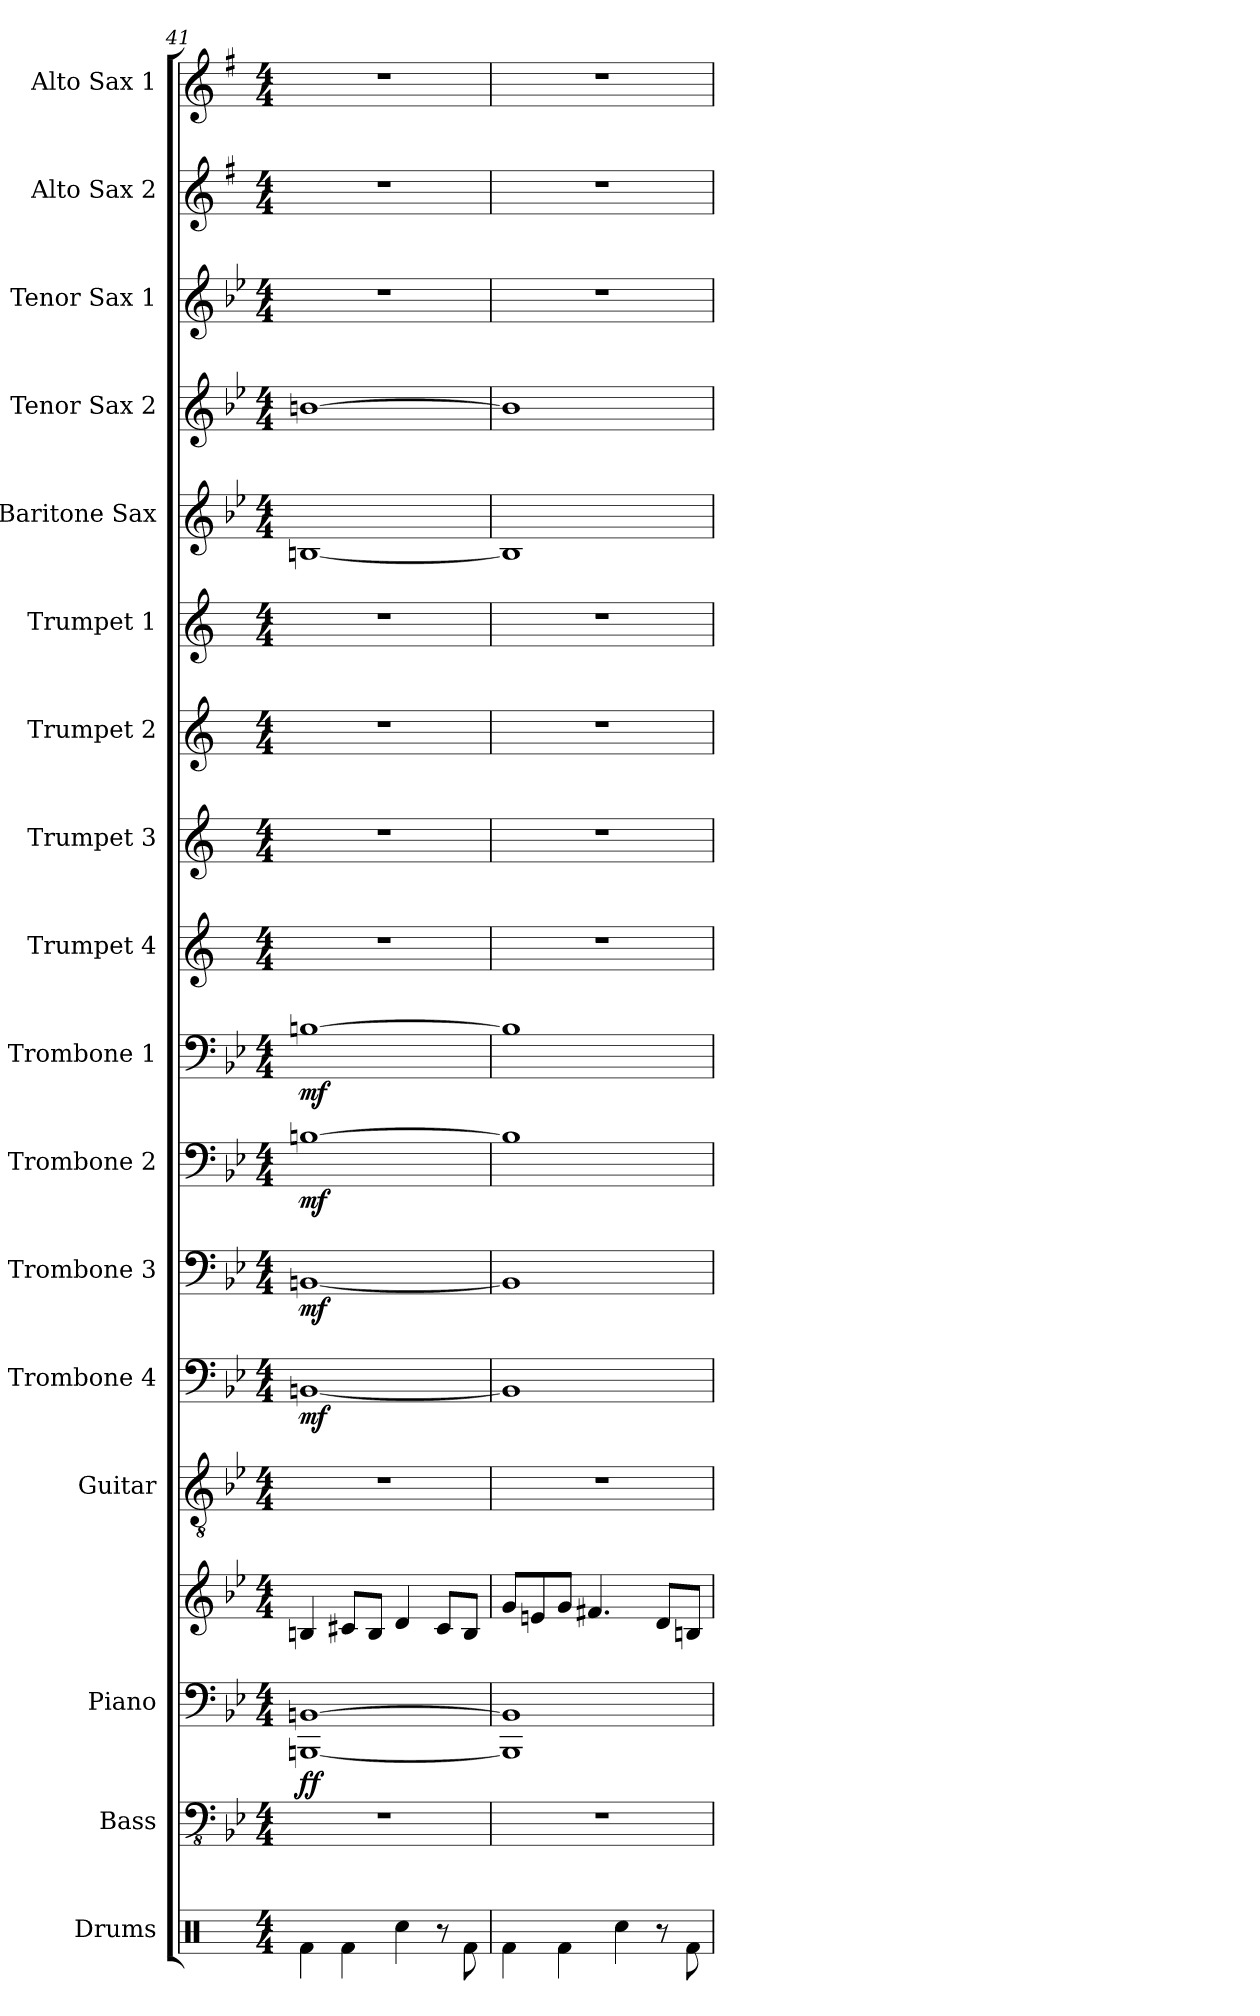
**kern	**kern	**kern	**kern	**dynam	**kern	**kern	**dynam	**kern	**dynam	**kern	**dynam	**kern	**dynam	**kern	**kern	**kern	**kern	**kern	**kern	**kern	**kern	**kern
*part17	*part16	*part15	*part15	*part15	*part14	*part13	*part13	*part12	*part12	*part11	*part11	*part10	*part10	*part9	*part8	*part7	*part6	*part5	*part4	*part3	*part2	*part1
*staff18	*staff17	*staff16	*staff15	*staff15/16	*staff14	*staff13	*staff13	*staff12	*staff12	*staff11	*staff11	*staff10	*staff10	*staff9	*staff8	*staff7	*staff6	*staff5	*staff4	*staff3	*staff2	*staff1
*I"Drums	*I"Bass	*I"Piano	*	*	*I"Guitar	*I"Trombone 4	*	*I"Trombone 3	*	*I"Trombone 2	*	*I"Trombone 1	*	*I"Trumpet 4	*I"Trumpet 3	*I"Trumpet 2	*I"Trumpet 1	*I"Baritone Sax	*I"Tenor Sax 2	*I"Tenor Sax 1	*I"Alto Sax 2	*I"Alto Sax 1
*I'Drums	*I'Bass	*I'Piano	*	*	*I'Gtr.	*I'Tbn. 4	*	*I'Tbn. 3	*	*I'Tbn. 2	*	*I'Tbn. 1	*	*I'Tpt. 4	*I'Tpt. 3	*I'Tpt. 2	*I'Tpt. 1	*I'Bari	*I'Tenor 2	*I'Tenor 1	*I'Alto 2	*I'Alto 1
*clefX	*clefFv4	*clefF4	*clefG2	*	*clefGv2	*clefF4	*	*clefF4	*	*clefF4	*	*clefF4	*	*clefG2	*clefG2	*clefG2	*clefG2	*clefG2	*clefG2	*clefG2	*clefG2	*clefG2
*	*	*	*	*	*	*	*	*	*	*	*	*	*	*ITrd1c2	*ITrd1c2	*ITrd1c2	*ITrd1c2	*ITrd12c21	*ITrd8c14	*ITrd8c14	*ITrd5c9	*ITrd5c9
*k[]	*k[b-e-]	*k[b-e-]	*k[b-e-]	*	*k[b-e-]	*k[b-e-]	*	*k[b-e-]	*	*k[b-e-]	*	*k[b-e-]	*	*k[b-e-]	*k[b-e-]	*k[b-e-]	*k[b-e-]	*k[b-e-]	*k[b-e-]	*k[b-e-]	*k[b-e-]	*k[b-e-]
*M4/4	*M4/4	*M4/4	*M4/4	*	*M4/4	*M4/4	*	*M4/4	*	*M4/4	*	*M4/4	*	*M4/4	*M4/4	*M4/4	*M4/4	*M4/4	*M4/4	*M4/4	*M4/4	*M4/4
=41	=41	=41	=41	=41	=41	=41	=41	=41	=41	=41	=41	=41	=41	=41	=41	=41	=41	=41	=41	=41	=41	=41
!	!	!	!	!LO:DY:b=2	!	!	!	!	!	!	!	!	!	!	!	!	!	!	!	!	!	!
!	!	!	!	!LO:DY:n=1:b	!	!	!LO:DY:b	!	!LO:DY:b	!	!LO:DY:b	!	!LO:DY:b	!	!	!	!	!	!	!	!	!
4Rf\	1r	[1BBBn [1BBn	4Bn/	f f	1r	[1BBn	mf	[1BBn	mf	[1Bn	mf	[1Bn	mf	1r	1r	1r	1r	[1BBn	[1Bn	1r	1r	1r
4Rf\	.	.	8c#X/L	.	.	.	.	.	.	.	.	.	.	.	.	.	.	.	.	.	.	.
.	.	.	8B/J	.	.	.	.	.	.	.	.	.	.	.	.	.	.	.	.	.	.	.
4Rcc\	.	.	4d/	.	.	.	.	.	.	.	.	.	.	.	.	.	.	.	.	.	.	.
8r	.	.	8c#/L	.	.	.	.	.	.	.	.	.	.	.	.	.	.	.	.	.	.	.
8Rf\	.	.	8B/J	.	.	.	.	.	.	.	.	.	.	.	.	.	.	.	.	.	.	.
=42	=42	=42	=42	=42	=42	=42	=42	=42	=42	=42	=42	=42	=42	=42	=42	=42	=42	=42	=42	=42	=42	=42
4Rf\	1r	1BBB] 1BB]	8g/L	.	1r	1BB]	.	1BB]	.	1B]	.	1B]	.	1r	1r	1r	1r	1BB]	1B]	1r	1r	1r
.	.	.	8en/	.	.	.	.	.	.	.	.	.	.	.	.	.	.	.	.	.	.	.
4Rf\	.	.	8g/J	.	.	.	.	.	.	.	.	.	.	.	.	.	.	.	.	.	.	.
.	.	.	4.f#X/	.	.	.	.	.	.	.	.	.	.	.	.	.	.	.	.	.	.	.
4Rcc\	.	.	.	.	.	.	.	.	.	.	.	.	.	.	.	.	.	.	.	.	.	.
8r	.	.	8d/L	.	.	.	.	.	.	.	.	.	.	.	.	.	.	.	.	.	.	.
8Rf\	.	.	8Bn/J	.	.	.	.	.	.	.	.	.	.	.	.	.	.	.	.	.	.	.
=	=	=	=	=	=	=	=	=	=	=	=	=	=	=	=	=	=	=	=	=	=	=
*-	*-	*-	*-	*-	*-	*-	*-	*-	*-	*-	*-	*-	*-	*-	*-	*-	*-	*-	*-	*-	*-	*-
